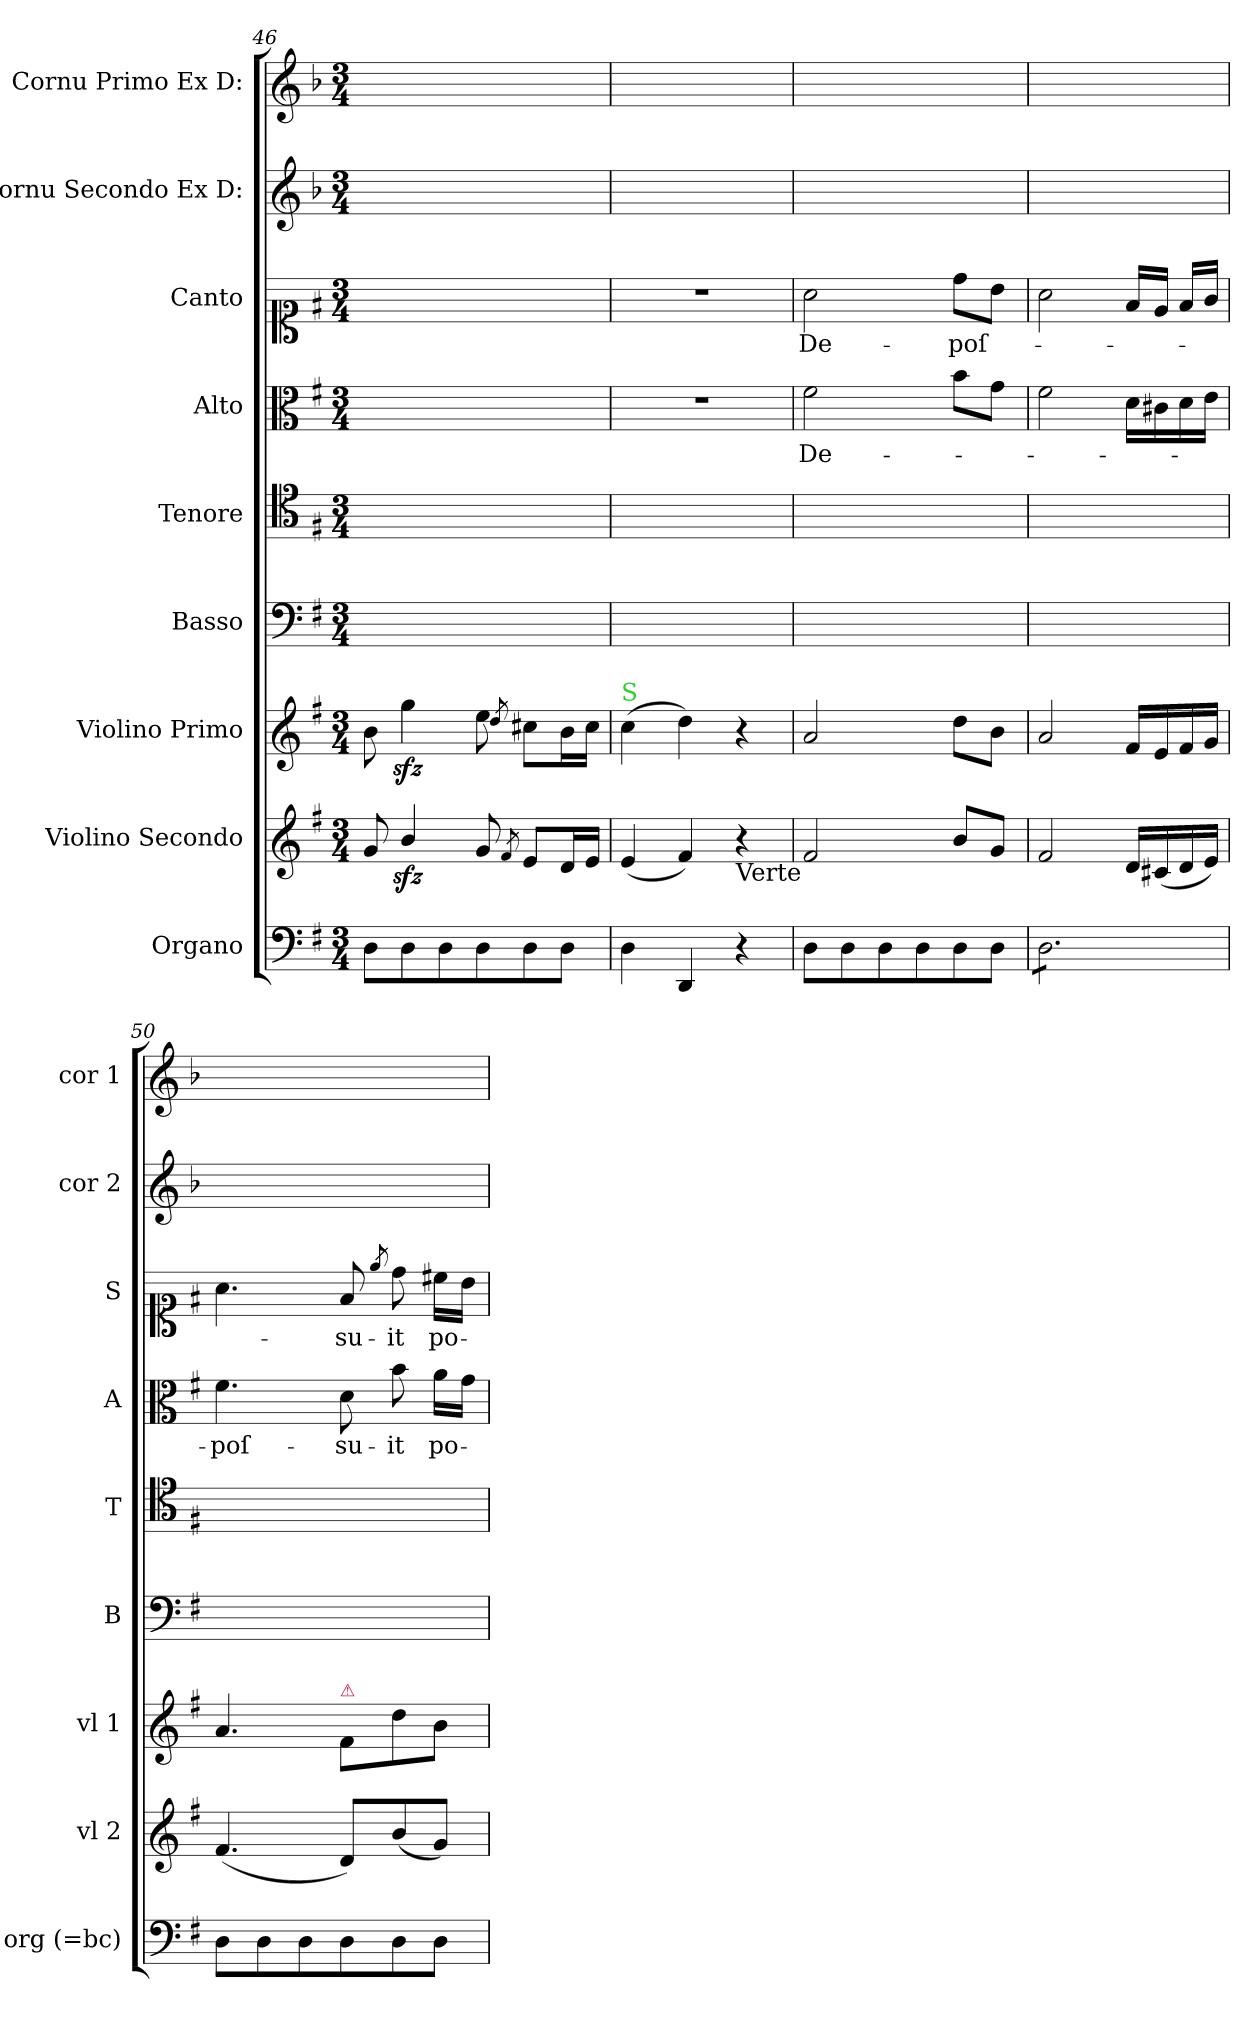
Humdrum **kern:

**kern	**dynam	**kern	**dynam	**kern	**dynam	**kern	**kern	**kern	**text	**kern	**text	**kern	**kern
*part9	*part9	*part8	*part8	*part7	*part7	*part6	*part5	*part4	*part4	*part3	*part3	*part2	*part1
*staff9	*staff9	*staff8	*staff8	*staff7	*staff7	*staff6	*staff5	*staff4	*staff4	*staff3	*staff3	*staff2	*staff1
*I"Organo	*	*I"Violino Secondo	*	*I"Violino Primo	*	*I"Basso	*I"Tenore	*I"Alto	*	*I"Canto	*	*I"Cornu Secondo Ex D:	*I"Cornu Primo Ex D:
*I'org (=bc)	*	*I'vl 2	*	*I'vl 1	*	*I'B	*I'T	*I'A	*	*I'S	*	*I'cor 2	*I'cor 1
*clefF4	*	*clefG2	*	*clefG2	*	*clefF4	*clefC4	*clefC3	*	*clefC1	*	*clefG2	*clefG2
*	*	*	*	*	*	*	*	*	*	*	*	*ITrd-1c-2	*ITrd-1c-2
*k[f#]	*	*k[f#]	*	*k[f#]	*	*k[f#]	*k[f#]	*k[f#]	*	*k[f#]	*	*k[f#]	*k[f#]
*G:	*	*G:	*	*G:	*	*G:	*G:	*G:	*	*G:	*	*G:	*G:
*M3/4	*	*M3/4	*	*M3/4	*	*M3/4	*M3/4	*M3/4	*	*M3/4	*	*M3/4	*M3/4
=46	=46	=46	=46	=46	=46	=46	=46	=46	=46	=46	=46	=46	=46
8D\L	.	8g/	.	8b\	.	2.ryy	2.ryy	2.ryy	.	2.ryy	.	2.ryy	2.ryy
8D\	.	4bzz/	.	4ggzz<\	.	.	.	.	.	.	.	.	.
8D\	.	.	.	.	.	.	.	.	.	.	.	.	.
8D\	.	8g/	.	8ee\	.	.	.	.	.	.	.	.	.
.	.	8qf#/	.	8qdd/	.	.	.	.	.	.	.	.	.
8D\	.	8e/L	.	8cc#X\L	.	.	.	.	.	.	.	.	.
8D\J	.	16d/L	.	16b\L	.	.	.	.	.	.	.	.	.
.	.	16e/JJ	.	16cc#\JJ	.	.	.	.	.	.	.	.	.
=47	=47	=47	=47	=47	=47	=47	=47	=47	=47	=47	=47	=47	=47
!	!	!	!	!LO:TX:a:color=limegreen:t=S	!	!	!	!	!	!	!	!	!
4D\	.	(4e/	.	(4cc\	.	2.ryy	2.ryy	2.r	.	2.r	.	2.ryy	2.ryy
4DD/	.	4f#/)	.	4dd\)	.	.	.	.	.	.	.	.	.
!	!	!LO:TX:b:t=Verte	!	!	!	!	!	!	!	!	!	!	!
4r	.	4r	.	4r	.	.	.	.	.	.	.	.	.
=48	=48	=48	=48	=48	=48	=48	=48	=48	=48	=48	=48	=48	=48
!	!LO:DY:rj	!	!LO:DY:a	!	!LO:DY:a	!	!	!	!	!	!	!	!
8D\L	p&colon;	2f#/	p&colon;	2a/	p&colon;	2.ryy	2.ryy	2f#\	De-	2a\	De-	2.ryy	2.ryy
8D\	.	.	.	.	.	.	.	.	.	.	.	.	.
8D\	.	.	.	.	.	.	.	.	.	.	.	.	.
8D\	.	.	.	.	.	.	.	.	.	.	.	.	.
8D\	.	8b/L	.	8dd\L	.	.	.	8b\L	.	8dd\L	-poſ-	.	.
8D\J	.	8g/J	.	8b\J	.	.	.	8g\J	.	8b\J	.	.	.
=49	=49	=49	=49	=49	=49	=49	=49	=49	=49	=49	=49	=49	=49
*tremolo	*	*	*	*	*	*	*	*	*	*	*	*	*
8D\L	.	2f#/	.	2a/	.	2.ryy	2.ryy	2f#\	.	2a\	.	2.ryy	2.ryy
8D\	.	.	.	.	.	.	.	.	.	.	.	.	.
8D\	.	.	.	.	.	.	.	.	.	.	.	.	.
8D\	.	.	.	.	.	.	.	.	.	.	.	.	.
8D\	.	16d/LL	.	16f#/LL	.	.	.	16d\LL	.	16f#/LL	.	.	.
.	.	(16c#X/	.	16e/	.	.	.	16c#X\	.	16e/JJ	.	.	.
8D\J	.	16d/	.	16f#/	.	.	.	16d\	.	16f#/LL	.	.	.
*Xtremolo	*	*	*	*	*	*	*	*	*	*	*	*	*
.	.	16e/JJ)	.	16g/JJ	.	.	.	16e\JJ	.	16g/JJ	.	.	.
=50	=50	=50	=50	=50	=50	=50	=50	=50	=50	=50	=50	=50	=50
8D\L	.	(4.f#/	.	4.a/	.	2.ryy	2.ryy	4.f#\	-poſ-	4.a\	.	2.ryy	2.ryy
8D\	.	.	.	.	.	.	.	.	.	.	.	.	.
8D\	.	.	.	.	.	.	.	.	.	.	.	.	.
!	!	!	!	!LO:TX:a:color=crimson:t=⚠	!	!	!	!	!	!	!	!	!
8D\	.	8d/L)	.	8f#/L	.	.	.	8d\	-su-	8f#/	-su-	.	.
.	.	.	.	.	.	.	.	.	.	8qee/	.	.	.
8D\	.	(8b/	.	8dd\	.	.	.	8b\	-it	8dd\	-it	.	.
8D\J	.	8g/J)	.	8b\J	.	.	.	16a\LL	po-	16cc#X\LL	po-	.	.
.	.	.	.	.	.	.	.	16g\JJ	.	16b\JJ	.	.	.
=	=	=	=	=	=	=	=	=	=	=	=	=	=
*-	*-	*-	*-	*-	*-	*-	*-	*-	*-	*-	*-	*-	*-
